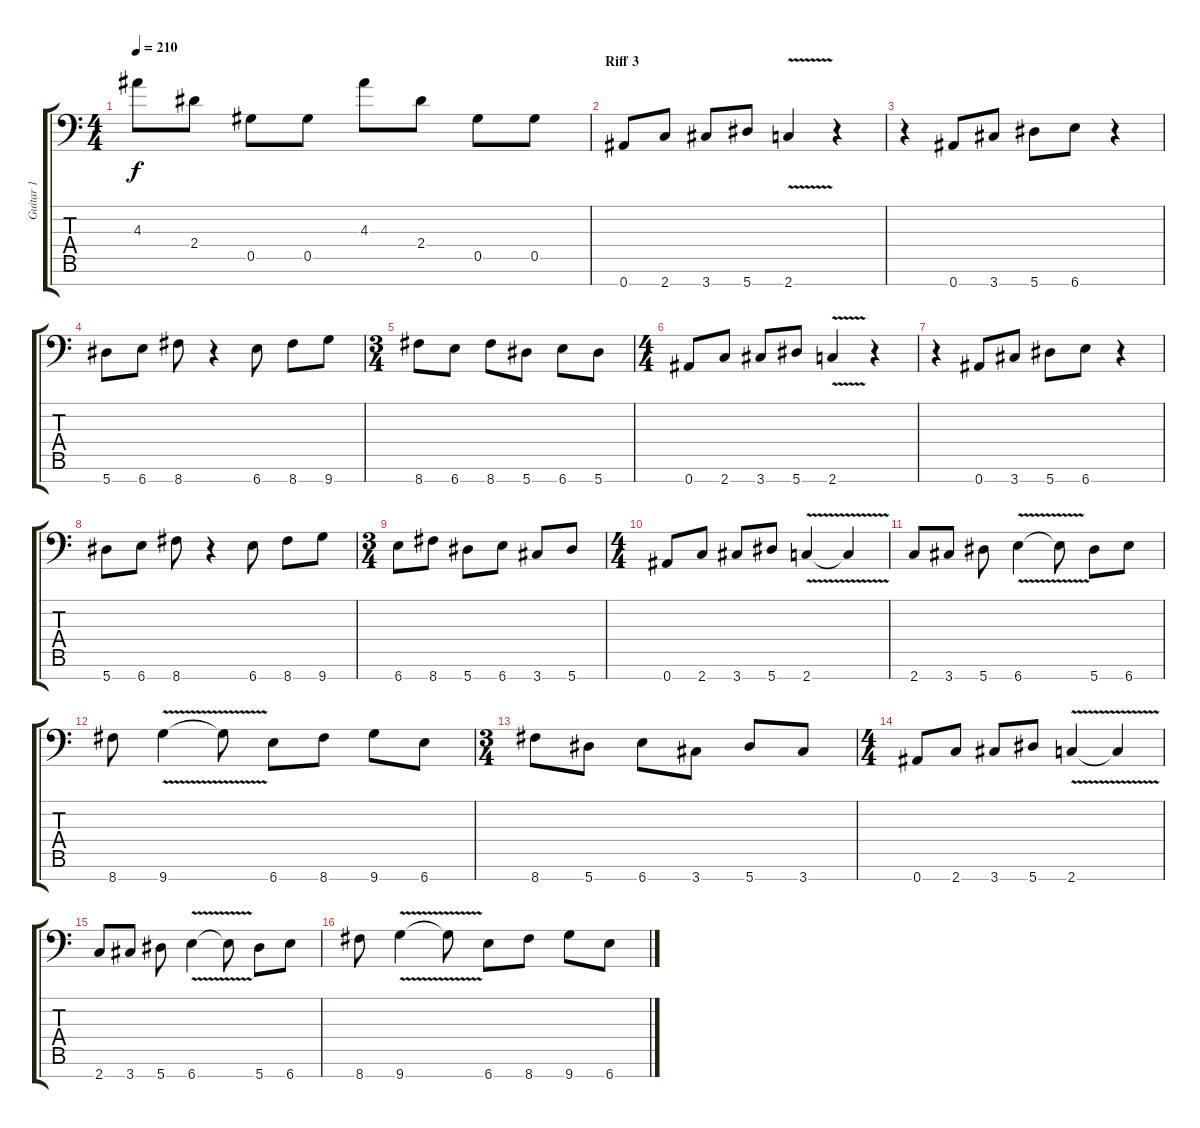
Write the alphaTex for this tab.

\track ("Guitar 1" "Guitar 1") {instrument acousticguitarsteel}
\staff {score tabs}
\tuning (Eb4 Bb3 Gb3 Db3 Ab2 Eb2 Bb1) {hide}
\ts (4 4)
\tempo 210
\clef f4
\ks c
4.3.8{dy f} 2.4.8 0.5.8 0.5.8 4.3.8 2.4.8 0.5.8 0.5.8 |
\section ("" "Riff 3")
0.7.8 2.7.8 3.7.8 5.7.8 2.7{v}.4 r.4 |
r.4 0.7.8 3.7.8 5.7.8 6.7.8 r.4 |
5.7.8 6.7.8 8.7.8 r.4 6.7.8 8.7.8 9.7.8 |
\ts (3 4)
8.7.8 6.7.8 8.7.8 5.7.8 6.7.8 5.7.8 |
\ts (4 4)
0.7.8 2.7.8 3.7.8 5.7.8 2.7{v}.4 r.4 |
r.4 0.7.8 3.7.8 5.7.8 6.7.8 r.4 |
5.7.8 6.7.8 8.7.8 r.4 6.7.8 8.7.8 9.7.8 |
\ts (3 4)
6.7.8 8.7.8 5.7.8 6.7.8 3.7.8 5.7.8 |
\ts (4 4)
0.7.8 2.7.8 3.7.8 5.7.8 2.7{v}.4 2.7{t}.4 |
2.7.8 3.7.8 5.7.8 6.7{v}.4 6.7{t}.8 5.7.8 6.7.8 |
8.7.8 9.7{v}.4 9.7{t}.8 6.7.8 8.7.8 9.7.8 6.7.8 |
\ts (3 4)
8.7.8 5.7.8 6.7.8 3.7.8 5.7.8 3.7.8 |
\ts (4 4)
0.7.8 2.7.8 3.7.8 5.7.8 2.7{v}.4 2.7{t}.4 |
2.7.8 3.7.8 5.7.8 6.7{v}.4 6.7{t}.8 5.7.8 6.7.8 |
8.7.8 9.7{v}.4 9.7{t}.8 6.7.8 8.7.8 9.7.8 6.7.8
